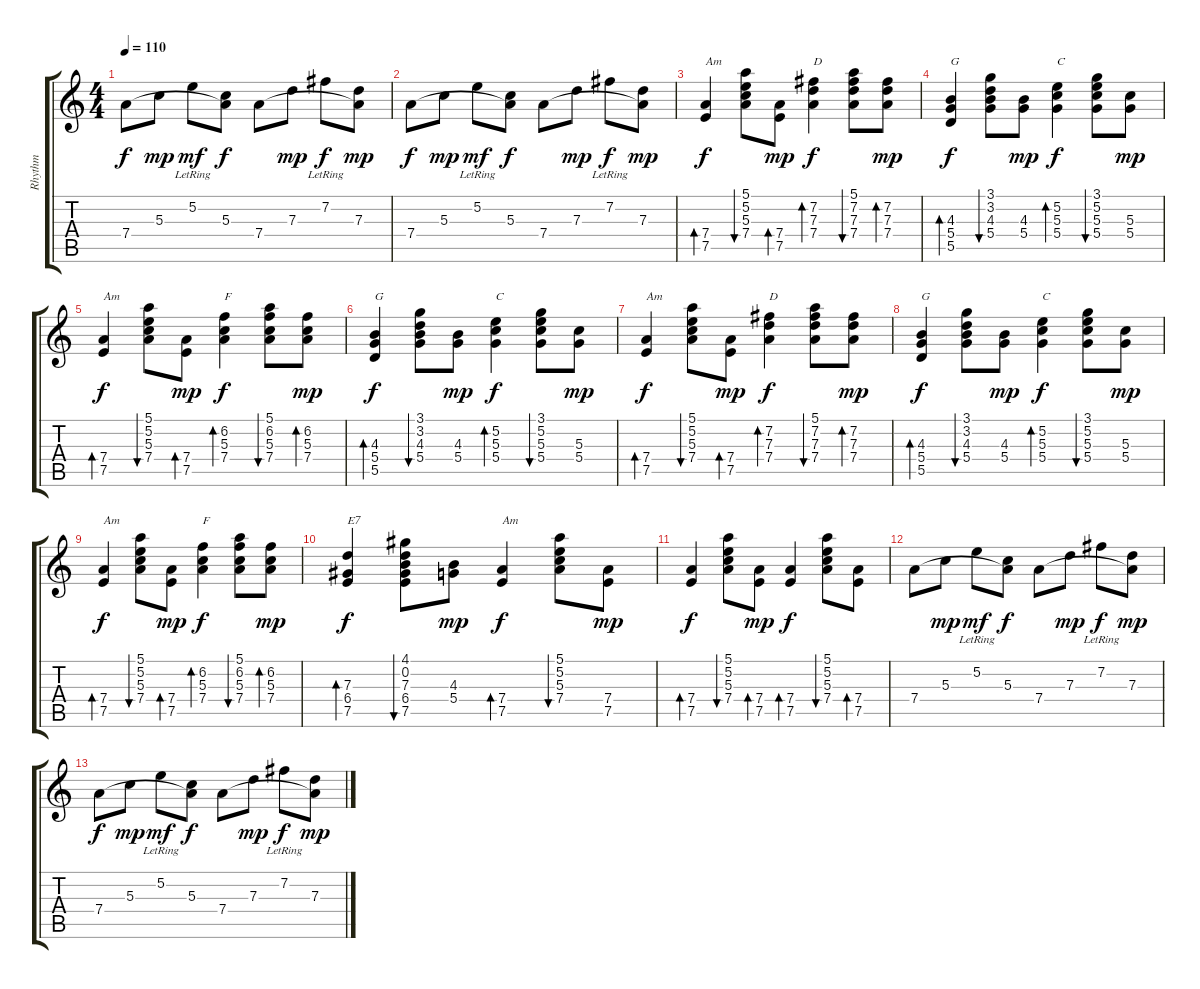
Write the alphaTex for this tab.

\track ("Rhythm" "Rhythm") {instrument electricguitarjazz}
\staff {score tabs}
\tuning (E4 B3 G3 D3 A2 E2) {hide}
\ts (4 4)
\tempo 110
\clef g2
\ks c
7.4.8{dy f volume 14} 5.3.8{dy mp} 5.2{lr}.8{dy mf} (5.3 7.4{t}).8{dy f} 7.4.8 7.3.8{dy mp} 7.2{lr}.8{dy f} (7.3 7.4{t}).8{dy mp} |
7.4.8{dy f} 5.3.8{dy mp} 5.2{lr}.8{dy mf} (5.3 7.4{t}).8{dy f} 7.4.8 7.3.8{dy mp} 7.2{lr}.8{dy f} (7.3 7.4{t}).8{dy mp} |
(7.4 7.5).4{bd 120 txt "Am" dy f volume 11} (5.1 5.2 5.3 7.4).8{bu 120} (7.4 7.5).8{bd 120 dy mp} (7.2 7.3 7.4).4{bd 120 txt "D" dy f} (5.1 7.2 7.3 7.4).8{bu 120} (7.2 7.3 7.4).8{bd 120 dy mp} |
(4.3 5.4 5.5).4{bd 120 txt "G" dy f} (3.1 3.2 4.3 5.4).8{bu 120} (4.3 5.4).8{dy mp} (5.2 5.3 5.4).4{bd 120 txt "C" dy f} (3.1 5.2 5.3 5.4).8{bu 120} (5.3 5.4).8{dy mp} |
(7.4 7.5).4{bd 120 txt "Am" dy f} (5.1 5.2 5.3 7.4).8{bu 120} (7.4 7.5).8{bd 120 dy mp} (6.2 5.3 7.4).4{bd 120 txt "F" dy f} (5.1 6.2 5.3 7.4).8{bu 120} (6.2 5.3 7.4).8{bd 120 dy mp} |
(4.3 5.4 5.5).4{bd 120 txt "G" dy f} (3.1 3.2 4.3 5.4).8{bu 120} (4.3 5.4).8{dy mp} (5.2 5.3 5.4).4{bd 120 txt "C" dy f} (3.1 5.2 5.3 5.4).8{bu 120} (5.3 5.4).8{dy mp} |
(7.4 7.5).4{bd 120 txt "Am" dy f} (5.1 5.2 5.3 7.4).8{bu 120} (7.4 7.5).8{bd 120 dy mp} (7.2 7.3 7.4).4{bd 120 txt "D" dy f} (5.1 7.2 7.3 7.4).8{bu 120} (7.2 7.3 7.4).8{bd 120 dy mp} |
(4.3 5.4 5.5).4{bd 120 txt "G" dy f} (3.1 3.2 4.3 5.4).8{bu 120} (4.3 5.4).8{dy mp} (5.2 5.3 5.4).4{bd 120 txt "C" dy f} (3.1 5.2 5.3 5.4).8{bu 120} (5.3 5.4).8{dy mp} |
(7.4 7.5).4{bd 120 txt "Am" dy f} (5.1 5.2 5.3 7.4).8{bu 120} (7.4 7.5).8{bd 120 dy mp} (6.2 5.3 7.4).4{bd 120 txt "F" dy f} (5.1 6.2 5.3 7.4).8{bu 120} (6.2 5.3 7.4).8{bd 120 dy mp} |
(7.3 6.4 7.5).4{bd 120 txt "E7" dy f} (4.1 0.2 7.3 6.4 7.5).8{bu 120} (4.3 5.4).8{dy mp} (7.4 7.5).4{bd 120 txt "Am" dy f} (5.1 5.2 5.3 7.4).8{bu 120} (7.4 7.5).8{dy mp} |
(7.4 7.5).4{bd 120 dy f} (5.1 5.2 5.3 7.4).8{bu 120} (7.4 7.5).8{bd 120 dy mp} (7.4 7.5).4{bd 120 dy f} (5.1 5.2 5.3 7.4).8{bu 120} (7.4 7.5).8{bd 120} |
7.4.8 5.3.8{dy mp} 5.2{lr}.8{dy mf} (5.3 7.4{t}).8{dy f} 7.4.8 7.3.8{dy mp} 7.2{lr}.8{dy f} (7.3 7.4{t}).8{dy mp} |
7.4.8{dy f} 5.3.8{dy mp} 5.2{lr}.8{dy mf} (5.3 7.4{t}).8{dy f} 7.4.8 7.3.8{dy mp} 7.2{lr}.8{dy f} (7.3 7.4{t}).8{dy mp}
